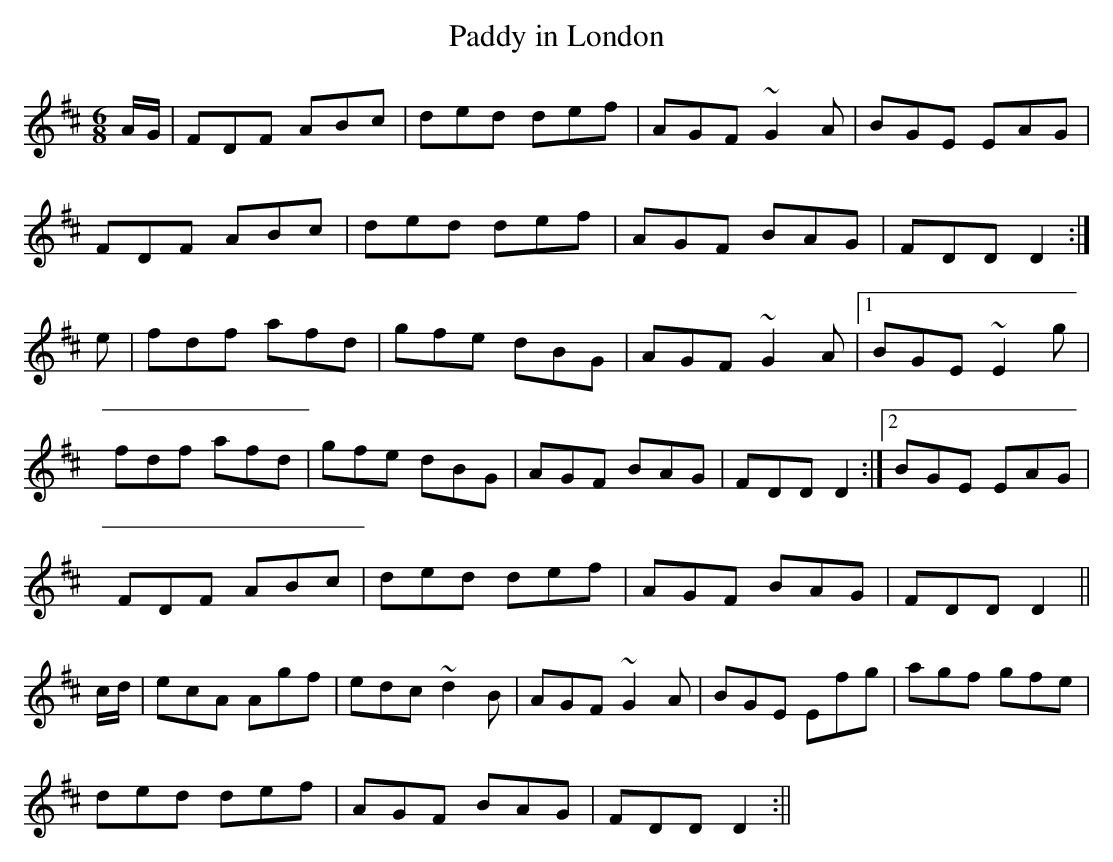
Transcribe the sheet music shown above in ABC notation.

X:1
T:Paddy in London
E:10
M:6/8
K:D
A1/2G1/2|FDF ABc|ded def|AGF ~G2A|BGE EAG|
FDF ABc|ded def|AGF BAG|FDD D2:|
e|fdf afd|gfe dBG|AGF ~G2A|1 BGE ~E2g|
fdf afd|gfe dBG|AGF BAG|FDD D2:|2 BGE EAG|
FDF ABc|ded def|AGF BAG|FDD D2||
c1/2d1/2|ecA Agf|edc ~d2B|AGF ~G2A|BGE Efg|agf gfe|
ded def|AGF BAG|FDD D2:||**
